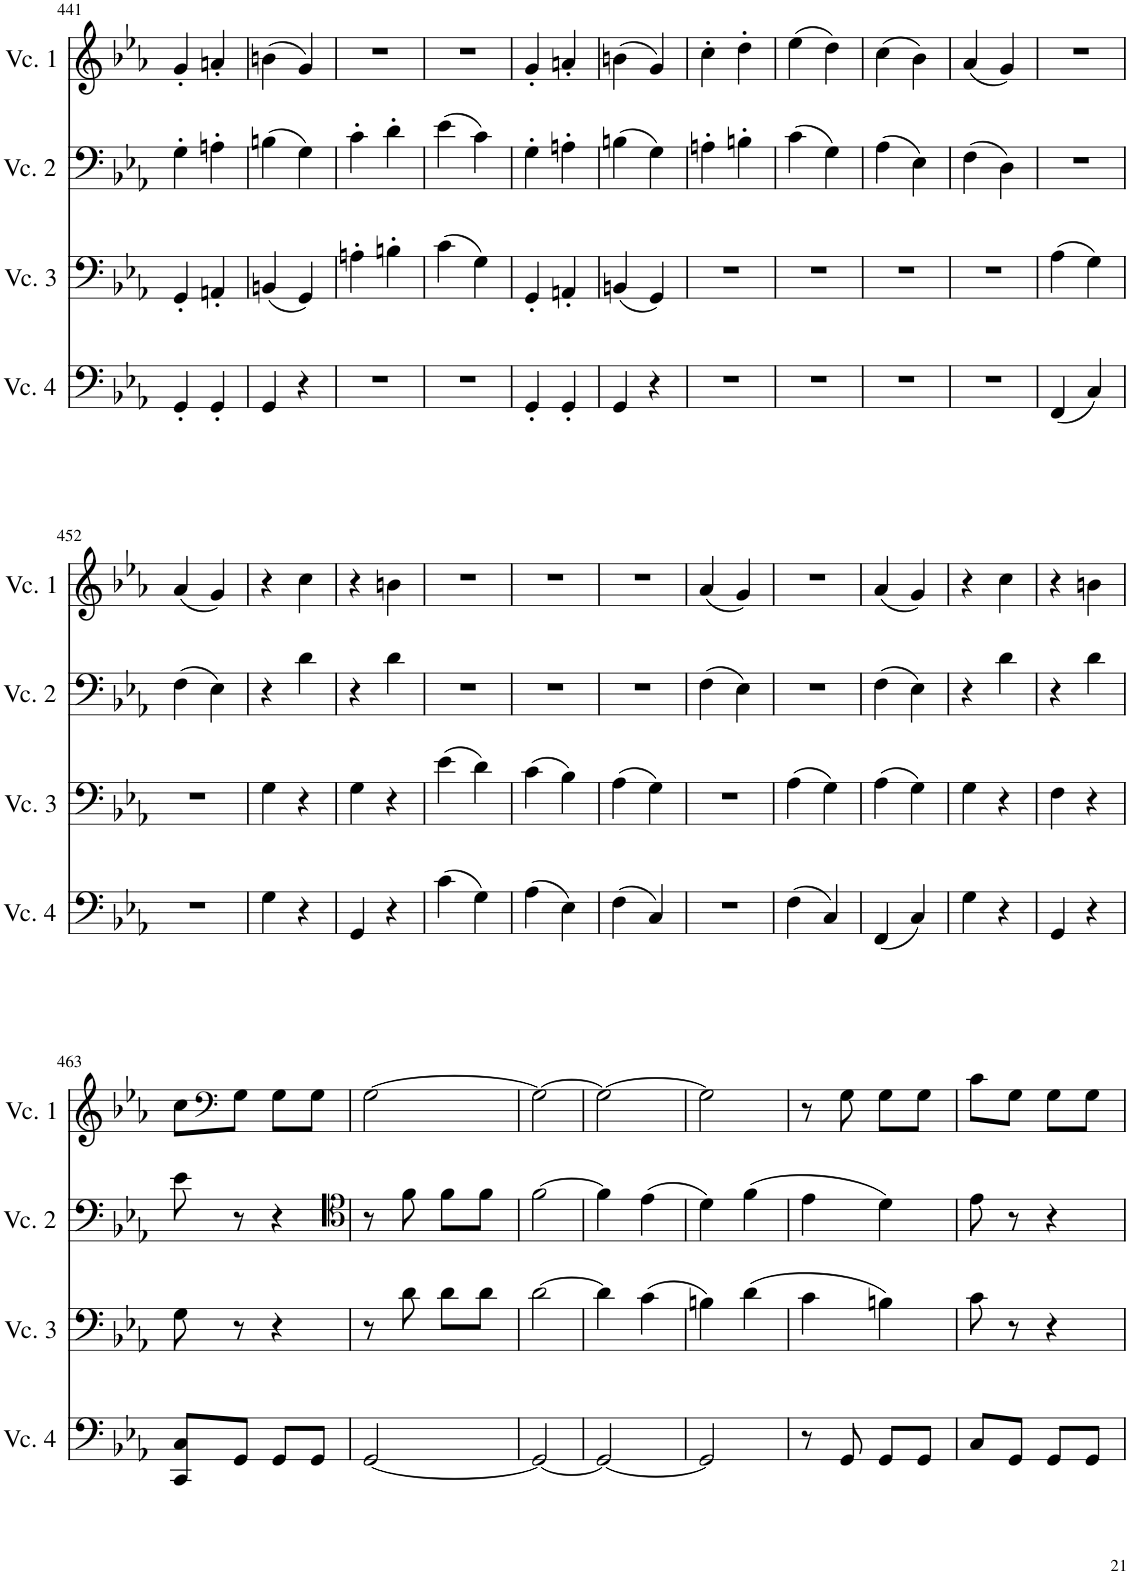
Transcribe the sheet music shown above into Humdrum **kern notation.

**kern	**kern	**kern	**kern
*part4	*part3	*part2	*part1
*staff4	*staff3	*staff2	*staff1
*I"Cello 4	*I"Cello 3	*I"Cello 2	*I"Cello 1
!!LO:PB:g=z
*clefF4	*clefF4	*clefF4	*clefG2
*k[b-e-a-]	*k[b-e-a-]	*k[b-e-a-]	*k[b-e-a-]
*M2/4	*M2/4	*M2/4	*M2/4
=441	=441	=441	=441
4GG'/	4GG'/	4G'\	4g'/
4GG'/	4AAn'/	4An'\	4an'/
=442	=442	=442	=442
4GG/	(4BBn/	(4Bn\	(4bn\
4r	4GG/)	4G\)	4g/)
=443	=443	=443	=443
2r	4An'\	4c'\	2r
.	4Bn'\	4d'\	.
=444	=444	=444	=444
2r	(4c\	(4e-\	2r
.	4G\)	4c\)	.
=445	=445	=445	=445
4GG'/	4GG'/	4G'\	4g'/
4GG'/	4AAn'/	4An'\	4an'/
=446	=446	=446	=446
4GG/	(4BBn/	(4Bn\	(4bn\
4r	4GG/)	4G\)	4g/)
=447	=447	=447	=447
2r	2r	4An'\	4cc'\
.	.	4Bn'\	4dd'\
=448	=448	=448	=448
2r	2r	(4c\	(4ee-\
.	.	4G\)	4dd\)
=449	=449	=449	=449
2r	2r	(4A-\	(4cc\
.	.	4E-\)	4b-\)
=450	=450	=450	=450
2r	2r	(4F\	(4a-/
.	.	4D\)	4g/)
=451	=451	=451	=451
(4FF/	(4A-\	2r	2r
4C/)	4G\)	.	.
!!LO:LB:g=z
=452	=452	=452	=452
2r	2r	(4F\	(4a-/
.	.	4E-\)	4g/)
=453	=453	=453	=453
4G\	4G\	4r	4r
4r	4r	4d\	4cc\
=454	=454	=454	=454
4GG/	4G\	4r	4r
4r	4r	4d\	4bn\
=455	=455	=455	=455
(4c\	(4e-\	2r	2r
4G\)	4d\)	.	.
=456	=456	=456	=456
(4A-\	(4c\	2r	2r
4E-\)	4B-\)	.	.
=457	=457	=457	=457
(4F\	(4A-\	2r	2r
4C/)	4G\)	.	.
=458	=458	=458	=458
2r	2r	(4F\	(4a-/
.	.	4E-\)	4g/)
=459	=459	=459	=459
(4F\	(4A-\	2r	2r
4C/)	4G\)	.	.
=460	=460	=460	=460
(4FF/	(4A-\	(4F\	(4a-/
4C/)	4G\)	4E-\)	4g/)
=461	=461	=461	=461
4G\	4G\	4r	4r
4r	4r	4d\	4cc\
=462	=462	=462	=462
4GG/	4F\	4r	4r
4r	4r	4d\	4bn\
!!LO:LB:g=z
=463	=463	=463	=463
8CC/ 8C/L	8G\	8e-\	8cc\L
*	*	*	*clefF4
8GG/J	8r	8r	8G\J
8GG/L	4r	4r	8G\L
8GG/J	.	.	8G\J
=464	=464	=464	=464
*	*	*clefC4	*
[2GG/	8r	8r	[2G\
.	8d\	8f\	.
.	8d\L	8f\L	.
.	8d\J	8f\J	.
=465	=465	=465	=465
2GG/_	[2d\	[2f\	2G\_
=466	=466	=466	=466
2GG/_	4d\]	4f\]	2G\_
.	(4c\	(4e-\	.
=467	=467	=467	=467
2GG/]	4Bn\)	4d\)	2G\]
.	(4d\	(4f\	.
=468	=468	=468	=468
8r	4c\	4e-\	8r
8GG/	.	.	8G\
8GG/L	4Bn\)	4d\)	8G\L
8GG/J	.	.	8G\J
=469	=469	=469	=469
8C/L	8c\	8e-\	8c\L
8GG/J	8r	8r	8G\J
8GG/L	4r	4r	8G\L
8GG/J	.	.	8G\J
=	=	=	=
*-	*-	*-	*-
